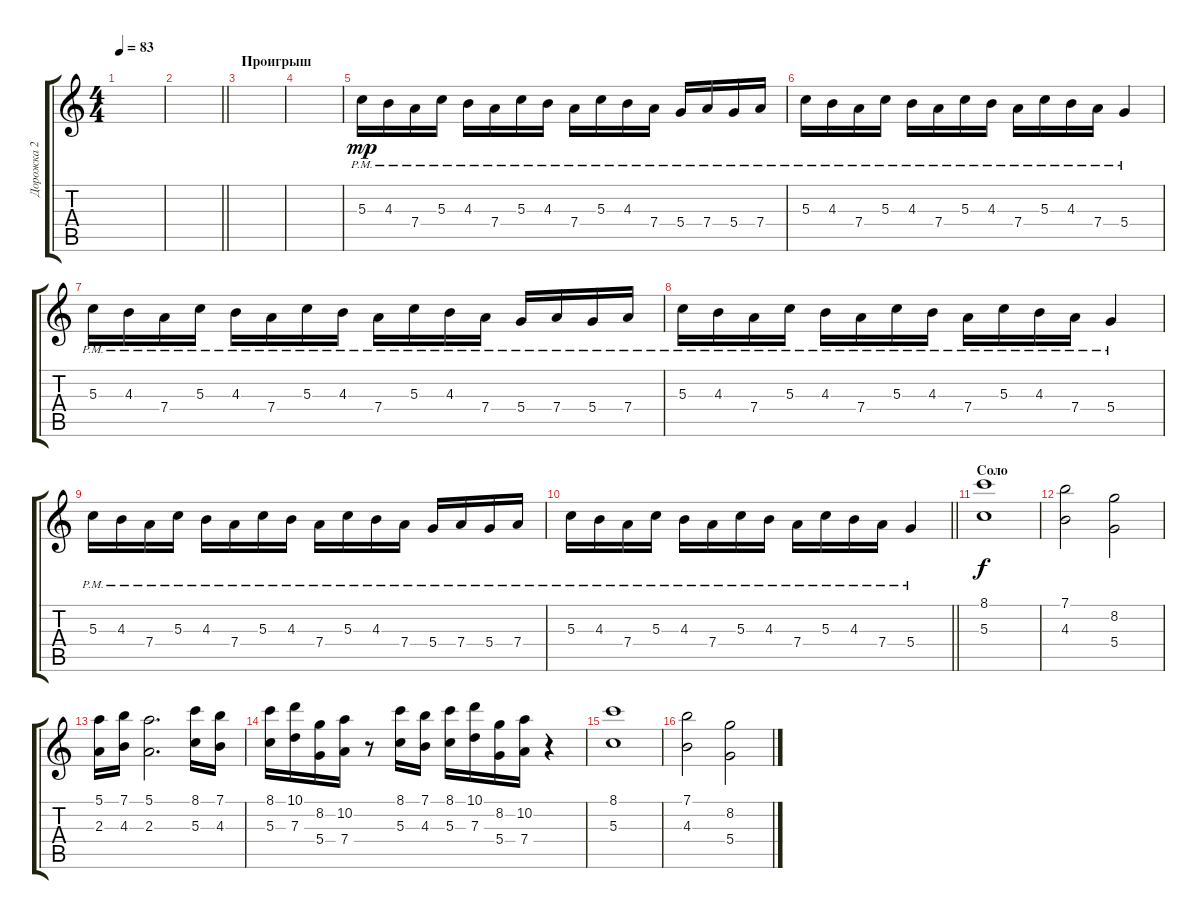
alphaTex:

\track ("Дорожка 2" "Дорожка 2") {instrument electricguitarmuted}
\staff {score tabs}
\tuning (E4 B3 G3 D3 A2 E2) {hide}
\ts (4 4)
\tempo 83
\clef g2
\ks c
|
\barLineRight lightlight
|
\section ("" "Проигрыш")
|
|
5.3{pm}.16{dy mp instrument overdrivenguitar} 4.3{pm}.16 7.4{pm}.16 5.3{pm}.16 4.3{pm}.16 7.4{pm}.16 5.3{pm}.16 4.3{pm}.16 7.4{pm}.16 5.3{pm}.16 4.3{pm}.16 7.4{pm}.16 5.4{pm}.16 7.4{pm}.16 5.4{pm}.16 7.4{pm}.16 |
5.3{pm}.16 4.3{pm}.16 7.4{pm}.16 5.3{pm}.16 4.3{pm}.16 7.4{pm}.16 5.3{pm}.16 4.3{pm}.16 7.4{pm}.16 5.3{pm}.16 4.3{pm}.16 7.4{pm}.16 5.4{pm}.4 |
5.3{pm}.16{instrument overdrivenguitar} 4.3{pm}.16 7.4{pm}.16 5.3{pm}.16 4.3{pm}.16 7.4{pm}.16 5.3{pm}.16 4.3{pm}.16 7.4{pm}.16 5.3{pm}.16 4.3{pm}.16 7.4{pm}.16 5.4{pm}.16 7.4{pm}.16 5.4{pm}.16 7.4{pm}.16 |
5.3{pm}.16 4.3{pm}.16 7.4{pm}.16 5.3{pm}.16 4.3{pm}.16 7.4{pm}.16 5.3{pm}.16 4.3{pm}.16 7.4{pm}.16 5.3{pm}.16 4.3{pm}.16 7.4{pm}.16 5.4{pm}.4 |
5.3{pm}.16{instrument overdrivenguitar} 4.3{pm}.16 7.4{pm}.16 5.3{pm}.16 4.3{pm}.16 7.4{pm}.16 5.3{pm}.16 4.3{pm}.16 7.4{pm}.16 5.3{pm}.16 4.3{pm}.16 7.4{pm}.16 5.4{pm}.16 7.4{pm}.16 5.4{pm}.16 7.4{pm}.16 |
\barLineRight lightlight
5.3{pm}.16 4.3{pm}.16 7.4{pm}.16 5.3{pm}.16 4.3{pm}.16 7.4{pm}.16 5.3{pm}.16 4.3{pm}.16 7.4{pm}.16 5.3{pm}.16 4.3{pm}.16 7.4{pm}.16 5.4{pm}.4 |
\section ("" "Соло")
(8.1 5.3).1{dy f instrument acousticguitarsteel} |
(7.1 4.3).2 (8.2 5.4).2 |
(5.1 2.3).16 (7.1 4.3).16 (5.1 2.3).2{d} (8.1 5.3).16 (7.1 4.3).16 |
(8.1 5.3).16 (10.1 7.3).16 (8.2 5.4).16 (10.2 7.4).16 r.8 (8.1 5.3).16 (7.1 4.3).16 (8.1 5.3).16 (10.1 7.3).16 (8.2 5.4).16 (10.2 7.4).16 r.4 |
(8.1 5.3).1{instrument acousticguitarsteel} |
(7.1 4.3).2 (8.2 5.4).2
